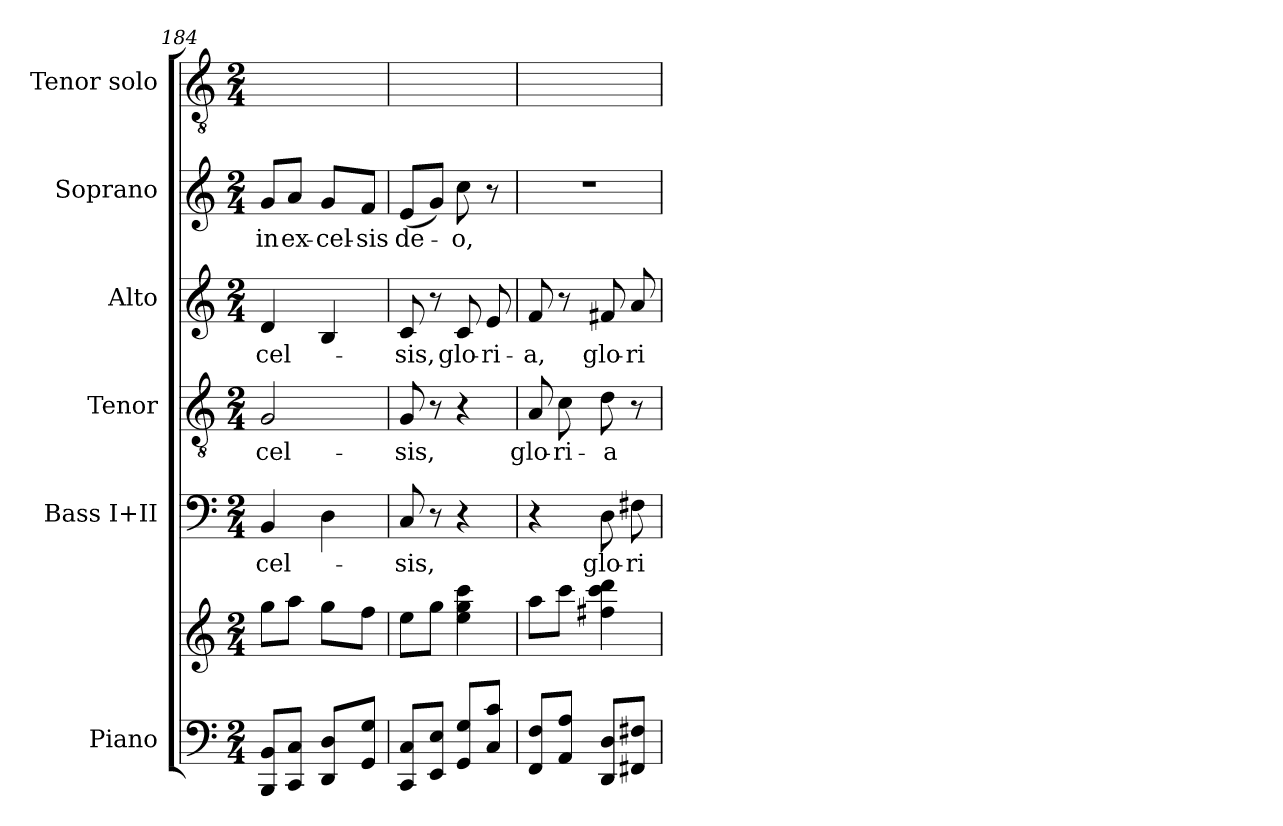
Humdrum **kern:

**kern	**kern	**kern	**text	**kern	**text	**kern	**text	**kern	**text	**kern
*part6	*part6	*part5	*part5	*part4	*part4	*part3	*part3	*part2	*part2	*part1
*staff7	*staff6	*staff5	*staff5	*staff4	*staff4	*staff3	*staff3	*staff2	*staff2	*staff1
*I"Piano	*	*I"Bass I+II	*	*I"Tenor	*	*I"Alto	*	*I"Soprano	*	*I"Tenor solo
*I'Pno.	*	*I'B.I+II	*	*I'T.	*	*I'A.	*	*I'S.	*	*I'T.s
*clefF4	*clefG2	*clefF4	*	*clefGv2	*	*clefG2	*	*clefG2	*	*clefGv2
*k[]	*k[]	*k[]	*	*k[]	*	*k[]	*	*k[]	*	*k[]
*M2/4	*M2/4	*M2/4	*	*M2/4	*	*M2/4	*	*M2/4	*	*M2/4
=184	=184	=184	=184	=184	=184	=184	=184	=184	=184	=184
8BBB/ 8BB/L	8gg\L	4BB/	-cel-	2G/	-cel-	4d/	-cel-	8g/L	in	2ryy
8CC/ 8C/J	8aa\J	.	.	.	.	.	.	8a/J	ex-	.
8DD/ 8D/L	8gg\L	4D\	.	.	.	4B/	.	8g/L	-cel-	.
8GG/ 8G/J	8ff\J	.	.	.	.	.	.	8f/J	-sis	.
=185	=185	=185	=185	=185	=185	=185	=185	=185	=185	=185
8CC/ 8C/L	8ee\L	8C/	-sis,	8G/	-sis,	8c/	-sis,	(8e/L	de-	2ryy
8EE/ 8E/J	8gg\J	8r	.	8r	.	8r	.	8g/J)	.	.
8GG/ 8G/L	4ee\ 4gg\ 4ccc\	4r	.	4r	.	8c/	glo-	8cc\	-o,	.
8C/ 8c/J	.	.	.	.	.	8e/	-ri-	8r	.	.
=186	=186	=186	=186	=186	=186	=186	=186	=186	=186	=186
8FF/ 8F/L	8aa\L	4r	.	8A/	glo-	8f/	-a,	2r	.	2ryy
8AA/ 8A/J	8ccc\J	.	.	8c\	-ri-	8r	.	.	.	.
8DD/ 8D/L	4ff#X\ 4ccc\ 4ddd\	8D\	glo-	8d\	-a	8f#X/	glo-	.	.	.
8FF#X/ 8F#X/J	.	8F#X\	-ri-	8r	.	8a/	-ri-	.	.	.
=	=	=	=	=	=	=	=	=	=	=
*-	*-	*-	*-	*-	*-	*-	*-	*-	*-	*-
